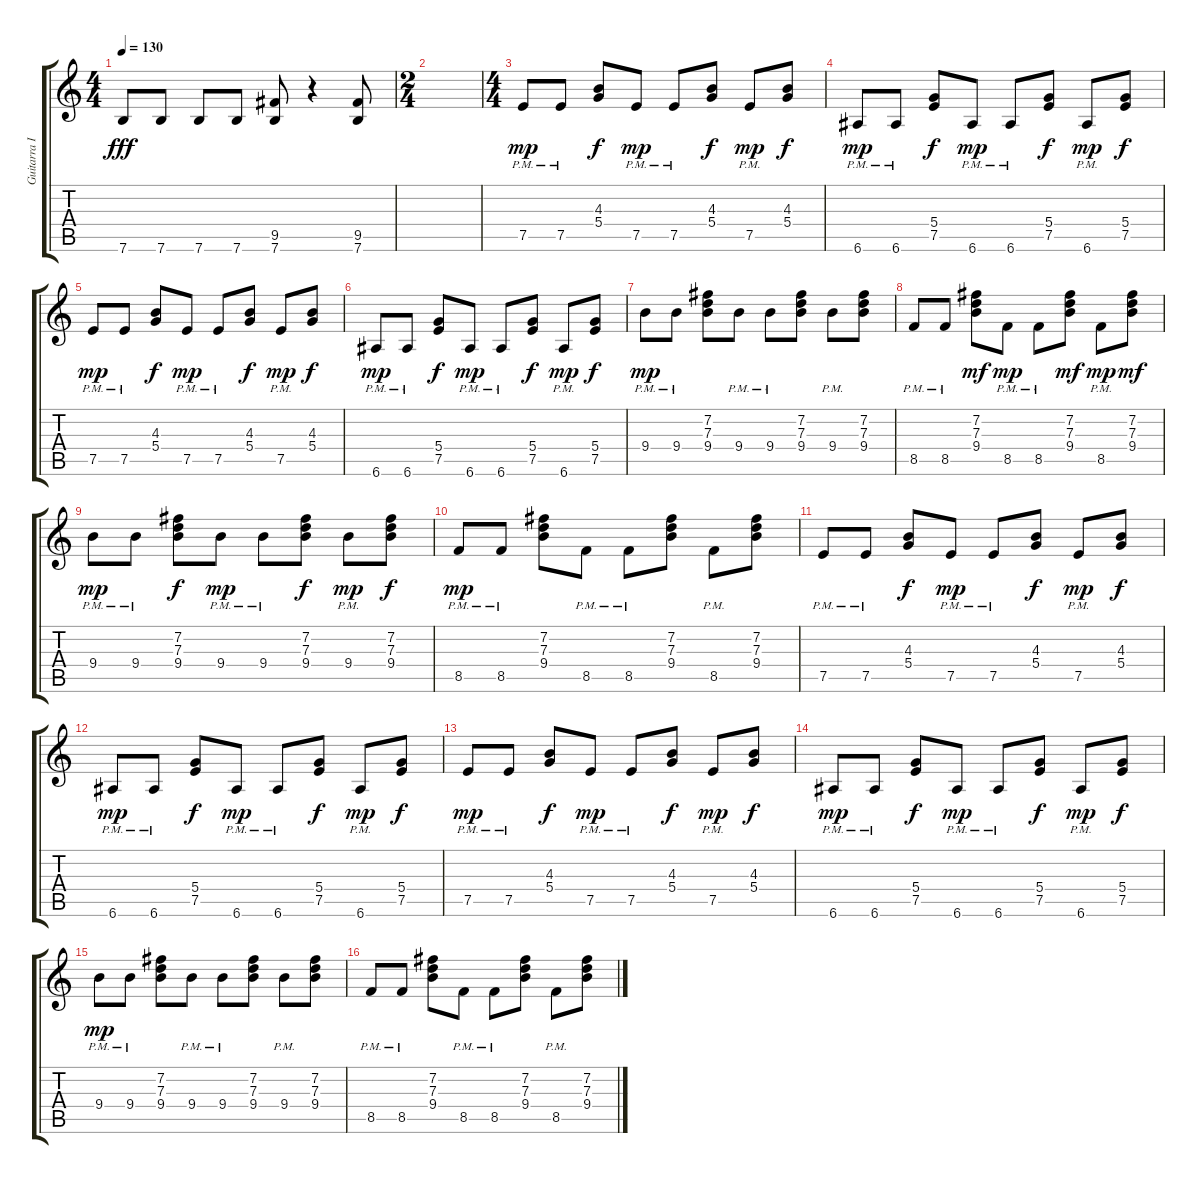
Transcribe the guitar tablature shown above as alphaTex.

\track ("Guitarra I" "Guitarra I") {instrument distortionguitar}
\staff {score tabs}
\tuning (E4 B3 G3 D3 A2 E2) {hide}
\ts (4 4)
\tempo 130
\clef g2
\ks c
7.6.8{dy fff} 7.6.8 7.6.8 7.6.8 (9.5 7.6).8 r.4 (9.5 7.6).8 |
\ts (2 4)
|
\ts (4 4)
7.5{pm}.8{dy mp} 7.5{pm}.8 (4.3 5.4).8{dy f} 7.5{pm}.8{dy mp} 7.5{pm}.8 (4.3 5.4).8{dy f} 7.5{pm}.8{dy mp} (4.3 5.4).8{dy f} |
6.6{pm}.8{dy mp} 6.6{pm}.8 (5.4 7.5).8{dy f} 6.6{pm}.8{dy mp} 6.6{pm}.8 (5.4 7.5).8{dy f} 6.6{pm}.8{dy mp} (5.4 7.5).8{dy f} |
7.5{pm}.8{dy mp} 7.5{pm}.8 (4.3 5.4).8{dy f} 7.5{pm}.8{dy mp} 7.5{pm}.8 (4.3 5.4).8{dy f} 7.5{pm}.8{dy mp} (4.3 5.4).8{dy f} |
6.6{pm}.8{dy mp} 6.6{pm}.8 (5.4 7.5).8{dy f} 6.6{pm}.8{dy mp} 6.6{pm}.8 (5.4 7.5).8{dy f} 6.6{pm}.8{dy mp} (5.4 7.5).8{dy f} |
9.4{pm}.8{dy mp} 9.4{pm}.8 (7.2 7.3 9.4).8 9.4{pm}.8 9.4{pm}.8 (7.2 7.3 9.4).8 9.4{pm}.8 (7.2 7.3 9.4).8 |
8.5{pm}.8 8.5{pm}.8 (7.2 7.3 9.4).8{dy mf} 8.5{pm}.8{dy mp} 8.5{pm}.8 (7.2 7.3 9.4).8{dy mf} 8.5{pm}.8{dy mp} (7.2 7.3 9.4).8{dy mf} |
9.4{pm}.8{dy mp} 9.4{pm}.8 (7.2 7.3 9.4).8{dy f} 9.4{pm}.8{dy mp} 9.4{pm}.8 (7.2 7.3 9.4).8{dy f} 9.4{pm}.8{dy mp} (7.2 7.3 9.4).8{dy f} |
8.5{pm}.8{dy mp} 8.5{pm}.8 (7.2 7.3 9.4).8 8.5{pm}.8 8.5{pm}.8 (7.2 7.3 9.4).8 8.5{pm}.8 (7.2 7.3 9.4).8 |
7.5{pm}.8 7.5{pm}.8 (4.3 5.4).8{dy f} 7.5{pm}.8{dy mp} 7.5{pm}.8 (4.3 5.4).8{dy f} 7.5{pm}.8{dy mp} (4.3 5.4).8{dy f} |
6.6{pm}.8{dy mp} 6.6{pm}.8 (5.4 7.5).8{dy f} 6.6{pm}.8{dy mp} 6.6{pm}.8 (5.4 7.5).8{dy f} 6.6{pm}.8{dy mp} (5.4 7.5).8{dy f} |
7.5{pm}.8{dy mp} 7.5{pm}.8 (4.3 5.4).8{dy f} 7.5{pm}.8{dy mp} 7.5{pm}.8 (4.3 5.4).8{dy f} 7.5{pm}.8{dy mp} (4.3 5.4).8{dy f} |
6.6{pm}.8{dy mp} 6.6{pm}.8 (5.4 7.5).8{dy f} 6.6{pm}.8{dy mp} 6.6{pm}.8 (5.4 7.5).8{dy f} 6.6{pm}.8{dy mp} (5.4 7.5).8{dy f} |
9.4{pm}.8{dy mp} 9.4{pm}.8 (7.2 7.3 9.4).8 9.4{pm}.8 9.4{pm}.8 (7.2 7.3 9.4).8 9.4{pm}.8 (7.2 7.3 9.4).8 |
8.5{pm}.8 8.5{pm}.8 (7.2 7.3 9.4).8 8.5{pm}.8 8.5{pm}.8 (7.2 7.3 9.4).8 8.5{pm}.8 (7.2 7.3 9.4).8
